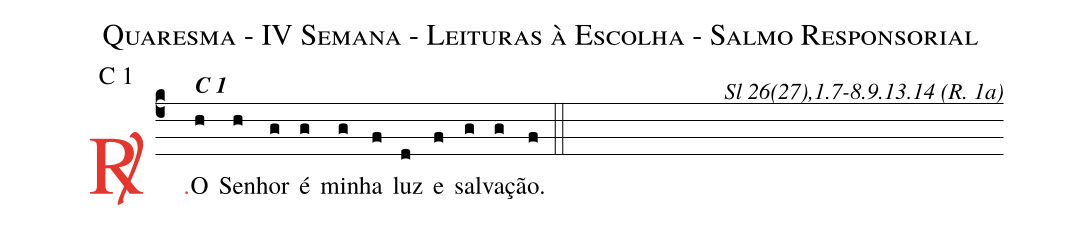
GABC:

name: Quaresma - IV Semana - Leituras à Escolha - Salmo Responsorial;
mode: C 1;
commentary: Sl 26(27),1.7-8.9.13.14 (R. 1a);
%%
(c4)

<c><sp>R/</sp>.</c>() O<alt>\textbf{C 1}</alt>(h) Se(h)nhor(g) é(g) mi(g)nha(f) luz(d) e(f) sal(g)va(g)ção.(f)

(::)
